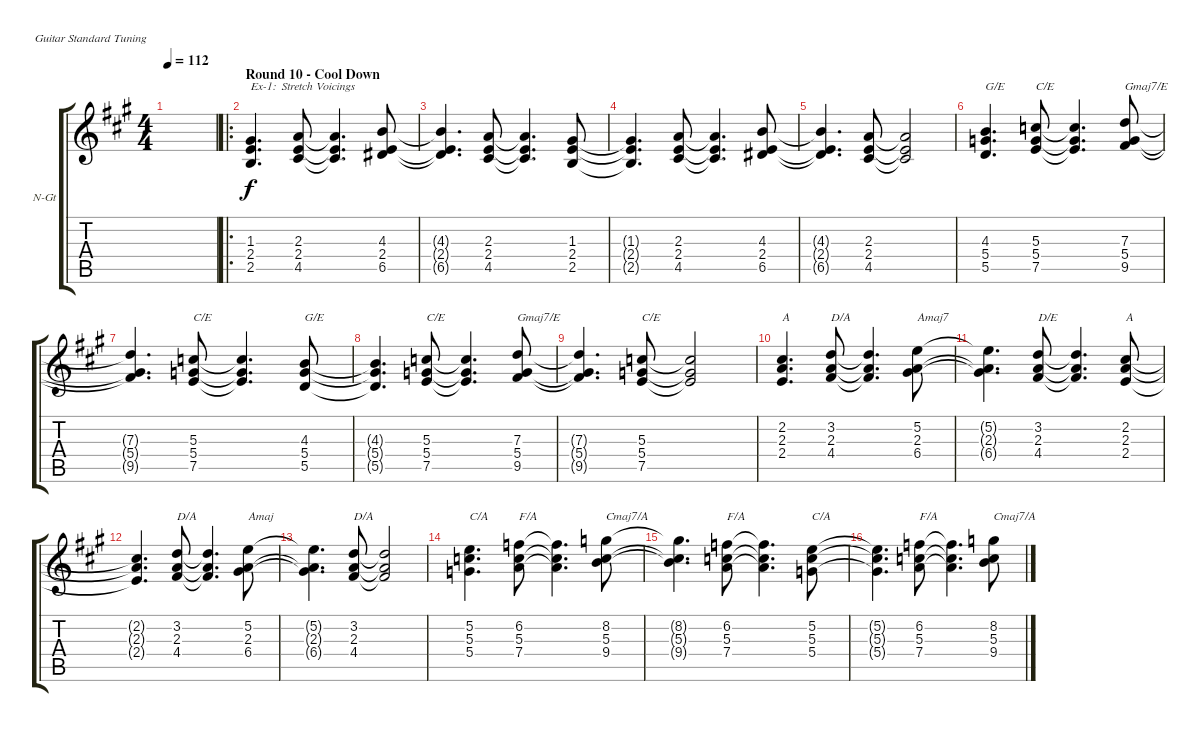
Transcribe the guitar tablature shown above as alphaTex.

\defaultSystemsLayout 4
\bracketExtendMode groupsimilarinstruments
\firstSystemTrackNameOrientation horizontal
\otherSystemsTrackNameOrientation horizontal
\track ("Nylon Guitar" "N-Gt") {instrument acousticguitarnylon}
\staff {score tabs}
\tuning (E4 B3 G3 D3 A2 E2)
\ts (4 4)
\tempo 112
\clef g2
\ks a
|
\ro
\section ("" "Round 10 - Cool Down")
\tempo (112 hide)
(2.5 2.4 1.3).4{d txt "Ex-1:  Stretch Voicings                "} (4.5 2.4 2.3).8 (4.5{t} 2.4{t} 2.3{t}).4{d} (6.5 2.4 4.3).8 |
(6.5{t} 2.4{t} 4.3{t}).4{d} (4.5 2.4 2.3).8 (2.3{t} 2.4{t} 4.5{t}).4{d} (2.5 2.4 1.3).8 |
(2.5{t} 2.4{t} 1.3{t}).4{d} (4.5 2.4 2.3).8 (4.5{t} 2.4{t} 2.3{t}).4{d} (6.5 2.4 4.3).8 |
(6.5{t} 2.4{t} 4.3{t}).4{d} (4.5 2.4 2.3).8 (4.5{t} 2.4{t} 2.3{t}).2 |
(5.5 5.4 4.3).4{d txt "G/E"} (7.5 5.4 5.3).8{txt "C/E"} (7.5{t} 5.4{t} 5.3{t}).4{d} (9.5 5.4 7.3).8{txt "Gmaj7/E"} |
(9.5{t} 5.4{t} 7.3{t}).4{d} (7.5 5.4 5.3).8{txt "C/E"} (7.5{t} 5.4{t} 5.3{t}).4{d} (5.5 5.4 4.3).8{txt "G/E"} |
(5.5{t} 5.4{t} 4.3{t}).4{d} (7.5 5.4 5.3).8{txt "C/E"} (7.5{t} 5.4{t} 5.3{t}).4{d} (9.5 5.4 7.3).8{txt "Gmaj7/E"} |
(9.5{t} 5.4{t} 7.3{t}).4{d} (7.5 5.4 5.3).8{txt "C/E"} (7.5{t} 5.4{t} 5.3{t}).2 |
(2.4 2.3 2.2).4{d txt "A"} (4.4 2.3 3.2).8{txt "D/A"} (4.4{t} 2.3{t} 3.2{t}).4{d} (6.4 2.3 5.2).8{txt "Amaj7"} |
(6.4{t} 2.3{t} 5.2{t}).4{d} (4.4 2.3 3.2).8{txt "D/E"} (4.4{t} 2.3{t} 3.2{t}).4{d} (2.4 2.3 2.2).8{txt "A"} |
(2.4{t} 2.3{t} 2.2{t}).4{d} (4.4 2.3 3.2).8{txt "D/A"} (4.4{t} 2.3{t} 3.2{t}).4{d} (6.4 2.3 5.2).8{txt "Amaj"} |
(6.4{t} 2.3{t} 5.2{t}).4{d} (4.4 2.3 3.2).8{txt "D/A"} (4.4{t} 2.3{t} 3.2{t}).2 |
(5.4 5.3 5.2).4{d txt "C/A"} (7.4 5.3 6.2).8{txt "F/A"} (7.4{t} 5.3{t} 6.2{t}).4{d} (9.4 5.3 8.2).8{txt "Cmaj7/A"} |
(9.4{t} 5.3{t} 8.2{t}).4{d} (7.4 5.3 6.2).8{txt "F/A"} (7.4{t} 5.3{t} 6.2{t}).4{d} (5.4 5.3 5.2).8{txt "C/A"} |
(5.4{t} 5.3{t} 5.2{t}).4{d} (7.4 5.3 6.2).8{txt "F/A"} (7.4{t} 5.3{t} 6.2{t}).4{d} (9.4 5.3 8.2).8{txt "Cmaj7/A"}
